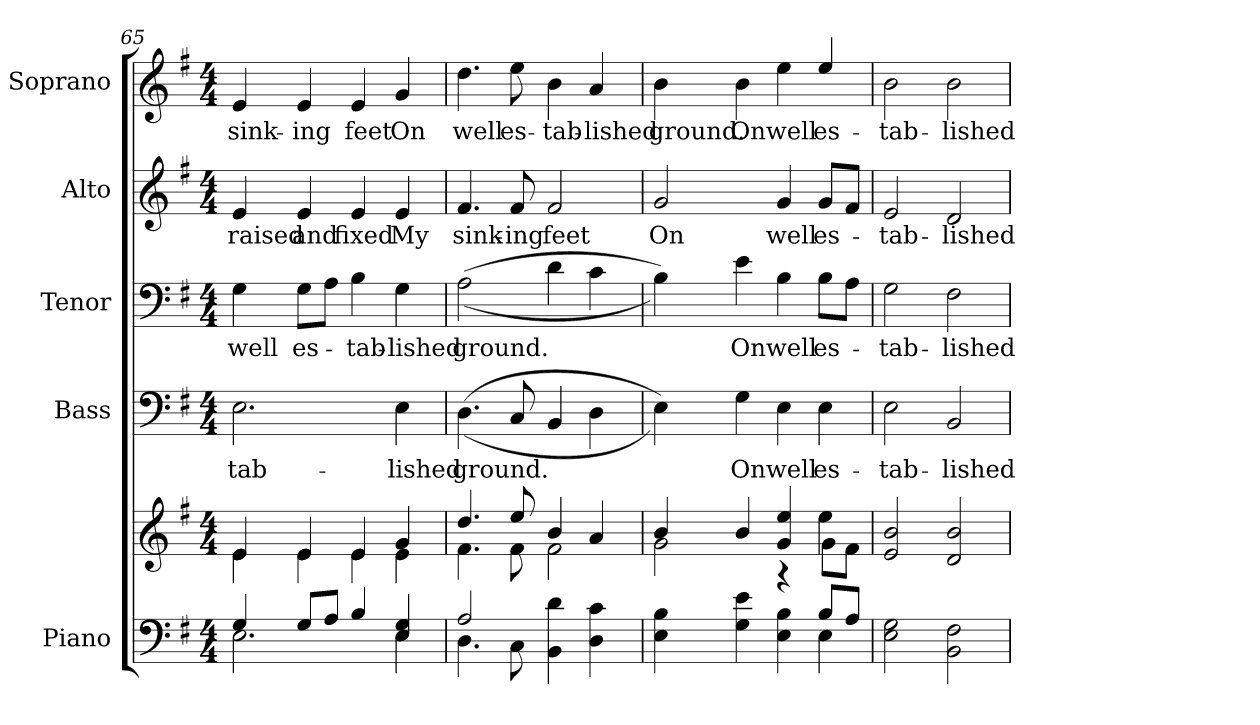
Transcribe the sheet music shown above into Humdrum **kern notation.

**kern	**kern	**kern	**text	**kern	**text	**kern	**text	**kern	**text
*part5	*part5	*part4	*part4	*part3	*part3	*part2	*part2	*part1	*part1
*staff6	*staff5	*staff4	*staff4	*staff3	*staff3	*staff2	*staff2	*staff1	*staff1
*I"Piano	*	*I"Bass	*	*I"Tenor	*	*I"Alto	*	*I"Soprano	*
*I'Pno.	*	*I'B.	*	*I'T.	*	*I'A.	*	*I'S.	*
*clefF4	*clefG2	*clefF4	*	*clefF4	*	*clefG2	*	*clefG2	*
*k[f#]	*k[f#]	*k[f#]	*	*k[f#]	*	*k[f#]	*	*k[f#]	*
*G:	*G:	*G:	*	*G:	*	*G:	*	*G:	*
*M4/4	*M4/4	*M4/4	*	*M4/4	*	*M4/4	*	*M4/4	*
=65	=65	=65	=65	=65	=65	=65	=65	=65	=65
*^	*^	*	*	*	*	*	*	*	*
!	!	!	!	!	!LO:LY:b:color=#000000	!	!	!	!	!	!
!	!	!	!	!	!	!	!LO:LY:b:color=#000000	!	!	!	!
!	!	!	!	!	!	!	!	!	!LO:LY:b:color=#000000	!	!
!	!	!	!	!	!	!	!	!	!	!	!LO:LY:b:color=#000000
4Gi/	2.Ei\	4ei/	4ei\	2.Ei\	-tab-	4Gi\	well	4ei/	raised	4ei/	sink-
!	!	!	!	!	!	!	!LO:LY:b:color=#000000	!	!	!	!
!	!	!	!	!	!	!	!	!	!LO:LY:b:color=#000000	!	!
!	!	!	!	!	!	!	!	!	!	!	!LO:LY:b:color=#000000
8Gi/L	.	4ei/	4ei\	.	.	8Gi\L	es-	4ei/	and	4ei/	-ing
8Ai/J	.	.	.	.	.	8Ai\J	.	.	.	.	.
!	!	!	!	!	!	!	!LO:LY:b:color=#000000	!	!	!	!
!	!	!	!	!	!	!	!	!	!LO:LY:b:color=#000000	!	!
!	!	!	!	!	!	!	!	!	!	!	!LO:LY:b:color=#000000
4Bi/	.	4ei/	4ei\	.	.	4Bi\	-tab-	4ei/	fixed	4ei/	feet
!	!	!	!	!	!LO:LY:b:color=#000000	!	!	!	!	!	!
!	!	!	!	!	!	!	!LO:LY:b:color=#000000	!	!	!	!
!	!	!	!	!	!	!	!	!	!LO:LY:b:color=#000000	!	!
!	!	!	!	!	!	!	!	!	!	!	!LO:LY:b:color=#000000
4Ei/ 4Gi	4Ei\	4gi/	4ei\	4Ei\	-lished	4Gi\	-lished	4ei/	My	4gi/	On
!!LO:PB:g=z
=66	=66	=66	=66	=66	=66	=66	=66	=66	=66	=66	=66
!	!	!	!	!	!LO:LY:b:color=#000000	!	!	!	!	!	!
!	!	!	!	!	!	!	!LO:LY:b:color=#000000	!	!	!	!
!	!	!	!	!	!	!	!	!	!LO:LY:b:color=#000000	!	!
!	!	!	!	!	!	!	!	!	!	!	!LO:LY:b:color=#000000
2Ai/	4.Di\	4.ddi/	4.f#i\	((4.Di\	ground.	((2Ai\	ground.	4.f#i/	sink-	4.ddi\	well
!	!	!	!	!	!	!	!	!	!LO:LY:b:color=#000000	!	!
!	!	!	!	!	!	!	!	!	!	!	!LO:LY:b:color=#000000
.	8Ci\	8eei/	8f#i\	8Ci/	.	.	.	8f#i/	-ing	8eei\	es-
!	!	!	!	!	!	!	!	!	!LO:LY:b:color=#000000	!	!
!	!	!	!	!	!	!	!	!	!	!	!LO:LY:b:color=#000000
4BBi\ 4di	2ryy	4bi/	2f#i\	4BBi/	.	4di\	.	2f#i/	feet	4bi\	-tab-
!	!	!	!	!	!	!	!	!	!	!	!LO:LY:b:color=#000000
4Di\ 4ci	.	4ai/	.	4Di\	.	4ci\	.	.	.	4ai/	-lished
=67	=67	=67	=67	=67	=67	=67	=67	=67	=67	=67	=67
!	!	!	!	!	!	!	!	!	!LO:LY:b:color=#000000	!	!
!	!	!	!	!	!	!	!	!	!	!	!LO:LY:b:color=#000000
4Ei\ 4Bi	2ryy	4bi/	2gi\	4Ei\))	.	4Bi\))	.	2gi/	On	4bi\	ground.
!	!	!	!	!	!LO:LY:b:color=#000000	!	!	!	!	!	!
!	!	!	!	!	!	!	!LO:LY:b:color=#000000	!	!	!	!
!	!	!	!	!	!	!	!	!	!	!	!LO:LY:b:color=#000000
4Gi\ 4ei	.	4bi/	.	4Gi\	On	4ei\	On	.	.	4bi\	On
!	!	!	!	!	!LO:LY:b:color=#000000	!	!	!	!	!	!
!	!	!	!	!	!	!	!LO:LY:b:color=#000000	!	!	!	!
!	!	!	!	!	!	!	!	!	!LO:LY:b:color=#000000	!	!
!	!	!	!	!	!	!	!	!	!	!	!LO:LY:b:color=#000000
4Ei\ 4Bi	4ryy	4gi/ 4eei	4r	4Ei\	well	4Bi\	well	4gi/	well	4eei\	well
!	!	!	!	!	!LO:LY:b:color=#000000	!	!	!	!	!	!
!	!	!	!	!	!	!	!LO:LY:b:color=#000000	!	!	!	!
!	!	!	!	!	!	!	!	!	!LO:LY:b:color=#000000	!	!
!	!	!	!	!	!	!	!	!	!	!	!LO:LY:b:color=#000000
8Bi/L	4Ei\	4eei\	8gi\L	4Ei\	es-	8Bi\L	es-	8gi/L	es-	4eei/	es-
8Ai/J	.	.	8f#i\J	.	.	8Ai\J	.	8f#i/J	.	.	.
*v	*v	*	*	*	*	*	*	*	*	*	*
*	*v	*v	*	*	*	*	*	*	*	*
=68	=68	=68	=68	=68	=68	=68	=68	=68	=68
*	*^	*	*	*	*	*	*	*	*
!	!	!	!	!LO:LY:b:color=#000000	!	!	!	!	!	!
*	*v	*v	*	*	*	*	*	*	*	*
*	*^	*	*	*	*	*	*	*	*
!	!	!	!	!	!	!LO:LY:b:color=#000000	!	!	!	!
*	*v	*v	*	*	*	*	*	*	*	*
*	*^	*	*	*	*	*	*	*	*
!	!	!	!	!	!	!	!	!LO:LY:b:color=#000000	!	!
*	*v	*v	*	*	*	*	*	*	*	*
*	*^	*	*	*	*	*	*	*	*
!	!	!	!	!	!	!	!	!	!	!LO:LY:b:color=#000000
*	*v	*v	*	*	*	*	*	*	*	*
2Ei\ 2Gi	2ei/ 2bi	2Ei\	-tab-	2Gi\	-tab-	2ei/	-tab-	2bi\	-tab-
!	!	!	!LO:LY:b:color=#000000	!	!	!	!	!	!
!	!	!	!	!	!LO:LY:b:color=#000000	!	!	!	!
!	!	!	!	!	!	!	!LO:LY:b:color=#000000	!	!
!	!	!	!	!	!	!	!	!	!LO:LY:b:color=#000000
2BBi\ 2F#i	2di/ 2bi	2BBi/	-lished	2F#i\	-lished	2di/	-lished	2bi\	-lished
=	=	=	=	=	=	=	=	=	=
*-	*-	*-	*-	*-	*-	*-	*-	*-	*-
